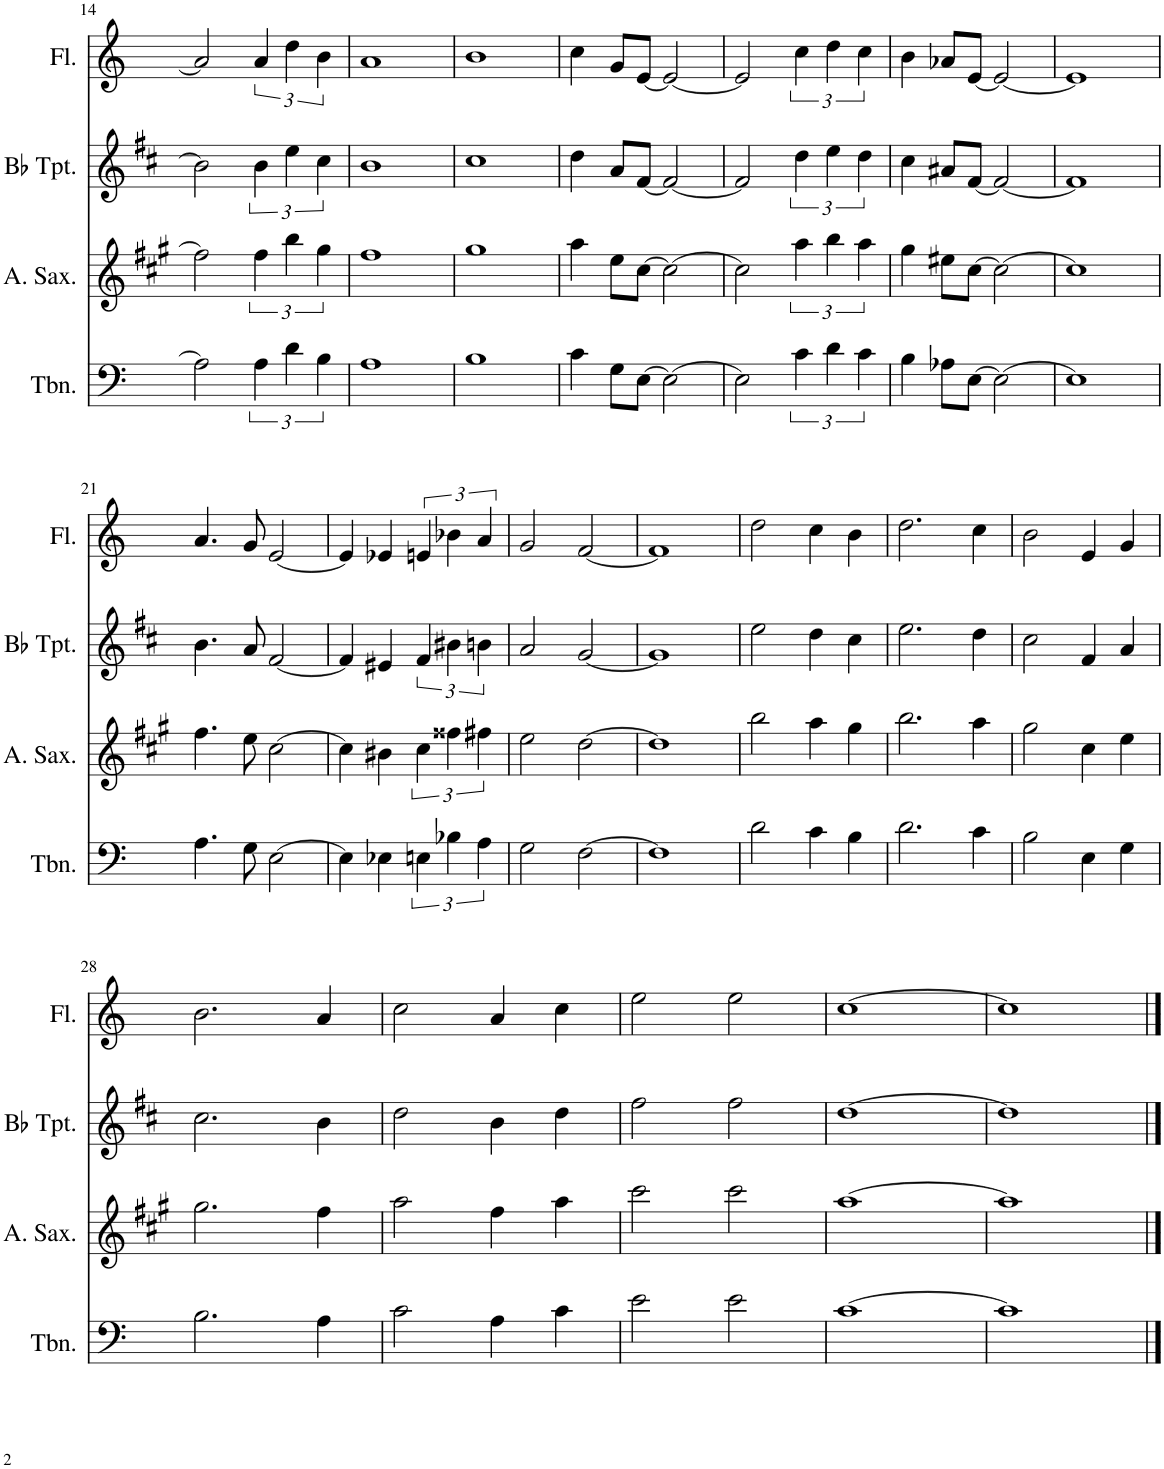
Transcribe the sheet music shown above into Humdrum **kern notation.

**kern	**kern	**kern	**kern
*part4	*part3	*part2	*part1
*staff4	*staff3	*staff2	*staff1
*I"Trombone	*I"Alto Saxophone	*I"Bb Trumpet	*I"Flute
*I'Tbn.	*I'A. Sax.	*I'Bb Tpt.	*I'Fl.
!!LO:PB:g=z
*clefF4	*clefG2	*clefG2	*clefG2
*	*Trd5c9	*Trd1c2	*
*k[]	*k[f#c#g#]	*k[f#c#]	*k[]
*M4/4	*M4/4	*M4/4	*M4/4
=14	=14	=14	=14
2A\]	2ff#\]	2b\]	2a/]
6A\	6ff#\	6b\	6a/
6d\	6bb\	6ee\	6dd\
6B\	6gg#\	6cc#\	6b\
=15	=15	=15	=15
1A	1ff#	1b	1a
=16	=16	=16	=16
1B	1gg#	1cc#	1b
=17	=17	=17	=17
4c\	4aa\	4dd\	4cc\
8G\L	8ee\L	8a/L	8g/L
[8E\J	[8cc#\J	[8f#/J	[8e/J
2E\_	2cc#\_	2f#/_	2e/_
=18	=18	=18	=18
2E\]	2cc#\]	2f#/]	2e/]
6c\	6aa\	6dd\	6cc\
6d\	6bb\	6ee\	6dd\
6c\	6aa\	6dd\	6cc\
=19	=19	=19	=19
4B\	4gg#\	4cc#\	4b\
8A-X\L	8ee#X\L	8a#X/L	8a-X/L
[8E\J	[8cc#\J	[8f#/J	[8e/J
2E\_	2cc#\_	2f#/_	2e/_
=20	=20	=20	=20
1E]	1cc#]	1f#]	1e]
!!LO:LB:g=z
=21	=21	=21	=21
4.A\	4.ff#\	4.b\	4.a/
8G\	8ee\	8a/	8g/
[2E\	[2cc#\	[2f#/	[2e/
=22	=22	=22	=22
4E\]	4cc#\]	4f#/]	4e/]
4E-X\	4b#X\	4e#X/	4e-X/
6En\	6cc#\	6f#/	6en/
6B-X\	6ff##X\	6b#X\	6b-X\
6A\	6ff#X\	6bn\	6a/
=23	=23	=23	=23
2G\	2ee\	2a/	2g/
[2F\	[2dd\	[2g/	[2f/
=24	=24	=24	=24
1F]	1dd]	1g]	1f]
=25	=25	=25	=25
2d\	2bb\	2ee\	2dd\
4c\	4aa\	4dd\	4cc\
4B\	4gg#\	4cc#\	4b\
=26	=26	=26	=26
2.d\	2.bb\	2.ee\	2.dd\
4c\	4aa\	4dd\	4cc\
=27	=27	=27	=27
2B\	2gg#\	2cc#\	2b\
4E\	4cc#\	4f#/	4e/
4G\	4ee\	4a/	4g/
!!LO:LB:g=z
=28	=28	=28	=28
2.B\	2.gg#\	2.cc#\	2.b\
4A\	4ff#\	4b\	4a/
=29	=29	=29	=29
2c\	2aa\	2dd\	2cc\
4A\	4ff#\	4b\	4a/
4c\	4aa\	4dd\	4cc\
=30	=30	=30	=30
2e\	2ccc#\	2ff#\	2ee\
2e\	2ccc#\	2ff#\	2ee\
=31	=31	=31	=31
[1c	[1aa	[1dd	[1cc
=32	=32	=32	=32
1c]	1aa]	1dd]	1cc]
==	==	==	==
*-	*-	*-	*-
